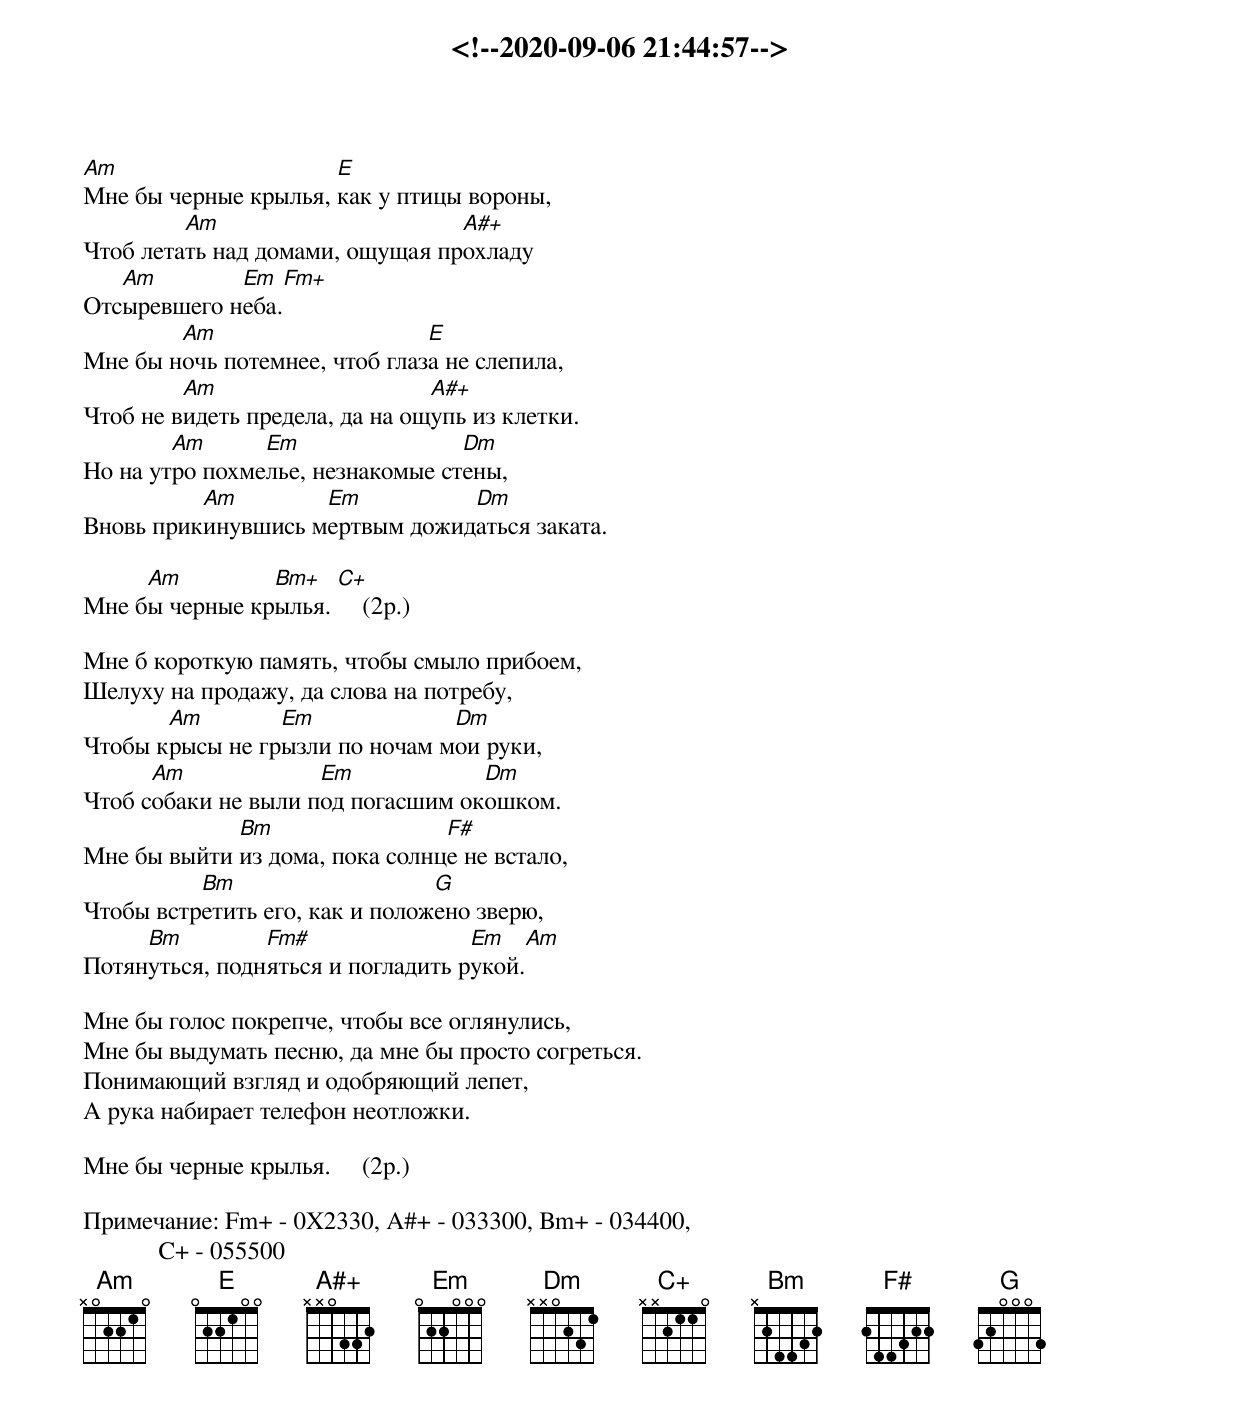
<!--2020-09-06 21:44:57-->
Am                    E
Мне бы черные крылья, как у птицы вороны,
         Am                      A#+
Чтоб летать над домами, ощущая прохладу
   Am        Em     Fm+
Отсыревшего неба.
        Am                     E
Мне бы ночь потемнее, чтоб глаза не слепила,
         Am                     A#+
Чтоб не видеть предела, да на ощупь из клетки.
        Am      Em                Dm
Но на утро похмелье, незнакомые стены,
          Am        Em          Dm
Вновь прикинувшись мертвым дожидаться заката.

     Am         Bm+   C+
Мне бы черные крылья.     (2р.)

Мне б короткую память, чтобы смыло прибоем,
Шелуху на продажу, да слова на потребу,
       Am        Em             Dm
Чтобы крысы не грызли по ночам мои руки,
      Am             Em            Dm
Чтоб собаки не выли под погасшим окошком.
             Bm                 F#
Мне бы выйти из дома, пока солнце не встало,
          Bm                    G
Чтобы встретить его, как и положено зверю,
     Bm         Fm#                Em     Am
Потянуться, подняться и погладить рукой.

Мне бы голос покрепче, чтобы все оглянулись,
Мне бы выдумать песню, да мне бы просто согреться.
Понимающий взгляд и одобряющий лепет,
А рука набирает телефон неотложки.

Мне бы черные крылья.     (2р.)

Примечание: Fm+ - 0X2330, A#+ - 033300, Bm+ - 034400,
            C+ - 055500
